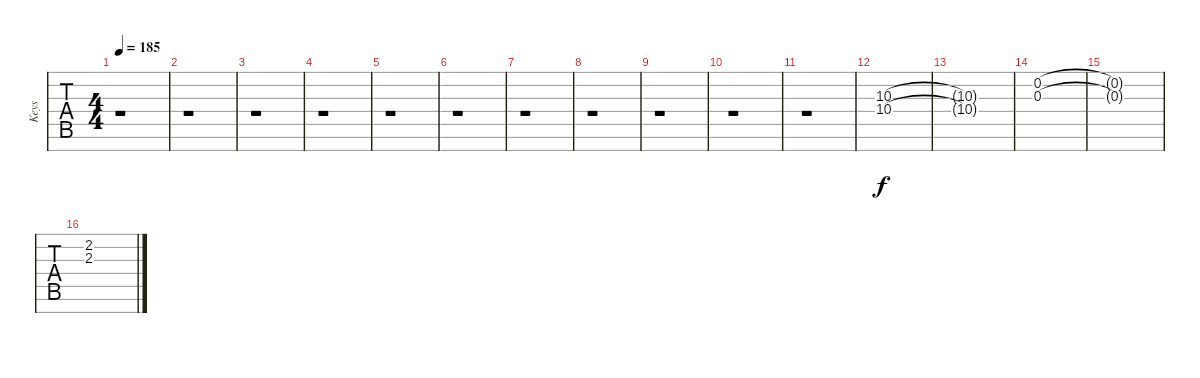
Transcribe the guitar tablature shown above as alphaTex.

\track ("Keys" "Keys") {instrument lead2sawtooth}
\staff {tabs}
\tuning (C6 C5 C4 C3 C2 C1 C0) {hide}
\ts (4 4)
\tempo 185
\clef f4
\ks c
r.1{dy f} |
r.1 |
r.1 |
r.1 |
r.1 |
r.1 |
r.1 |
r.1 |
r.1 |
r.1 |
r.1 |
(10.3 10.4).1 |
(10.3{t} 10.4{t}).1 |
(0.2 0.3).1 |
(0.2{t} 0.3{t}).1 |
(2.2 2.3).1
